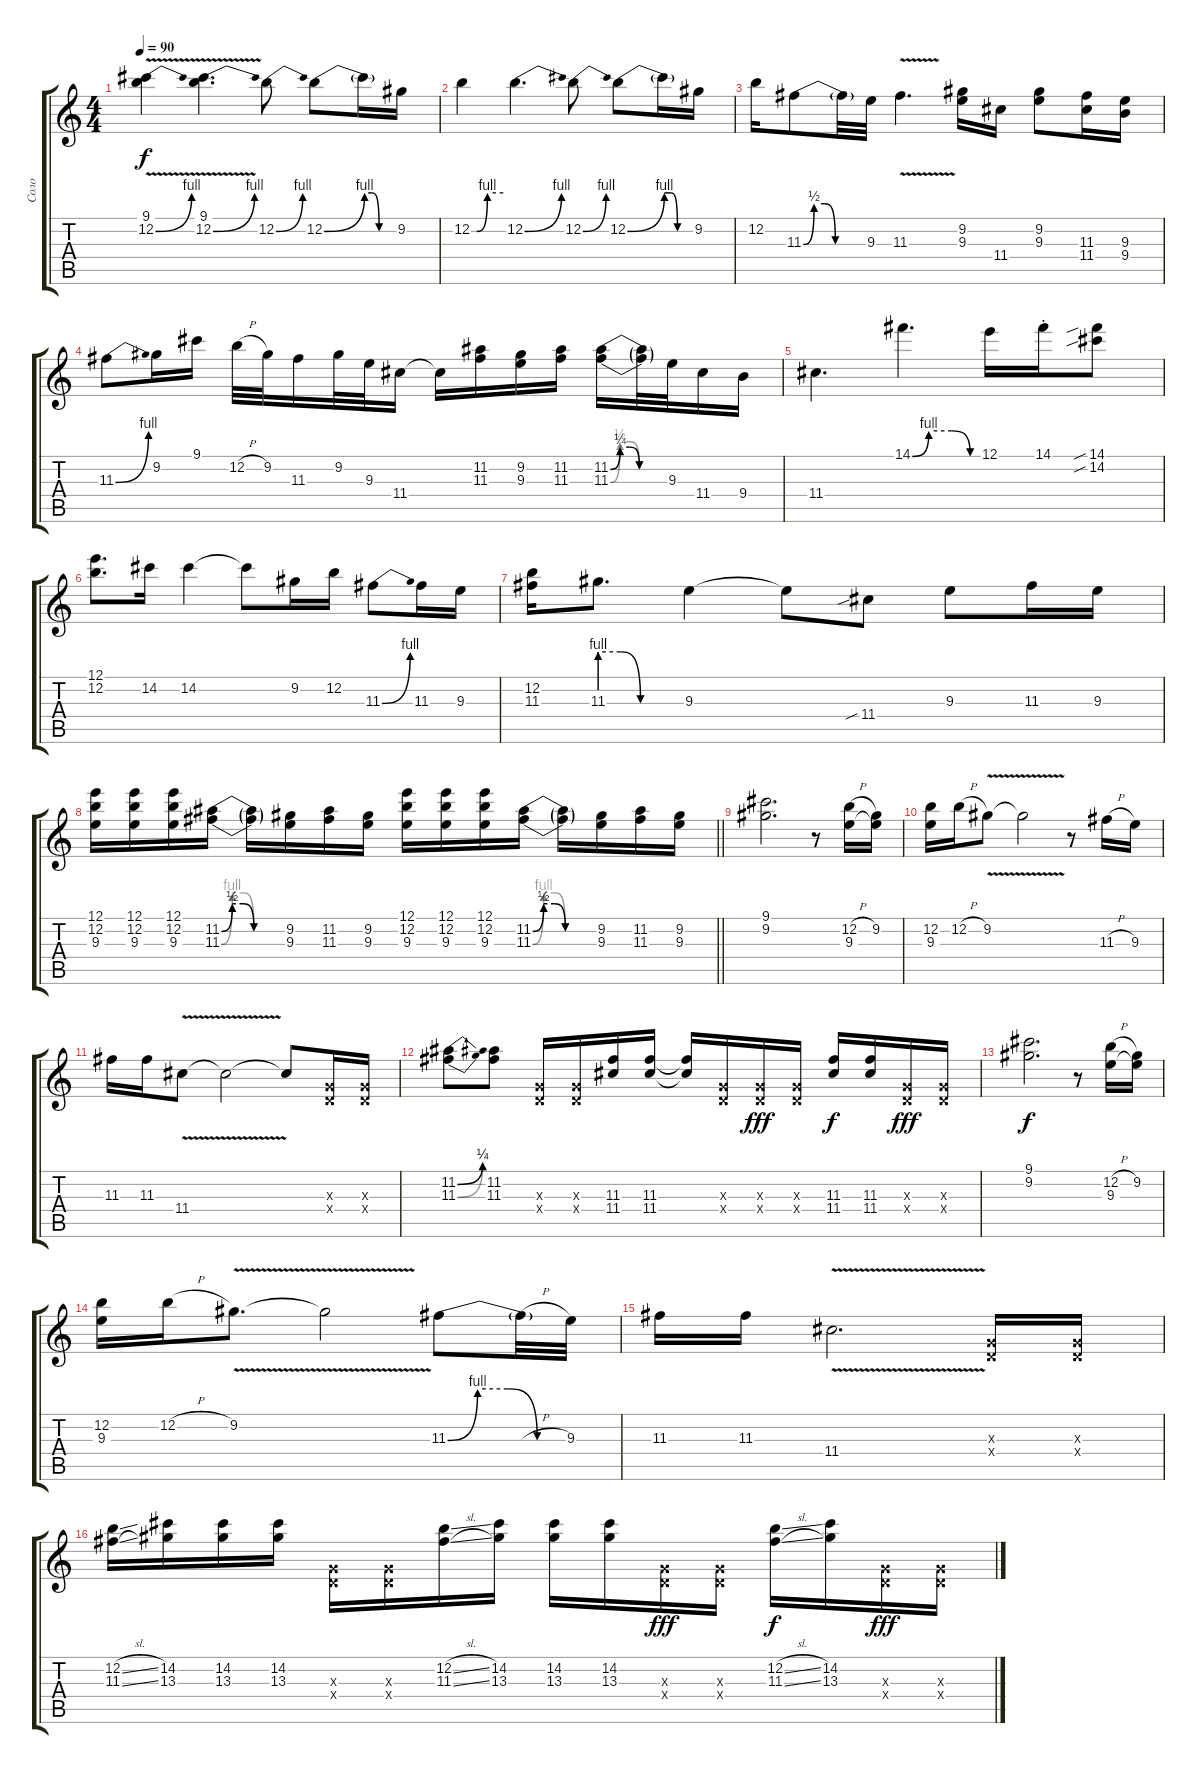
\track ("Соло" "Соло") {instrument electricguitarjazz}
\staff {score tabs}
\tuning (E4 B3 G3 D3 A2 E2) {hide}
\ts (4 4)
\tempo 90
\clef g2
\ks c
(9.1 12.2{be (bend 0 0 60 4) v}).4{dy f} (9.1 12.2{be (bend 0 0 60 4) v}).4{d} 12.2{be (bend 0 0 60 4)}.8 12.2{be (bend 0 0 60 4)}.8 12.2{be (custom 0 4 15 4 30 0 60 0) t}.16 9.2.16 |
12.2{be (custom 0 0 10 0 30 4 60 4)}.4 12.2{be (bend 0 0 60 4)}.4{d} 12.2{be (bend 0 0 60 4)}.8 12.2{be (bend 0 0 60 4)}.8 12.2{be (custom 0 4 15 4 30 0 60 0) t}.16 9.2.16 |
12.2.16 11.3{be (custom 0 0 10 2 20 2 30 0 60 0)}.8 11.3{t}.32 9.3.32 11.3{v}.4{d} (9.2 9.3).16 11.4.16 (9.2 9.3).8 (11.3 11.4).16 (9.3 9.4).16 |
11.3{be (bend 0 0 60 4)}.8 9.2.16 9.1.16 12.2{h}.32 9.2.32 11.3.16 9.2.32 9.3.32 11.4.16 11.4{t}.16 (11.2 11.3).16 (9.2 9.3).16 (11.2 11.3).16 (11.2{be (custom 0 0 10 1 20 1 30 0 60 0)} 11.3{be (custom 0 0 10 2 20 2 30 0 60 0)}).16 (11.2{t} 11.3{t}).32 9.3.32 11.4.16 9.4.16 |
11.4.4{d} 14.1{be (custom 0 0 15 4 36 4 53 0 60 0)}.4{d} 12.1.16 14.1{st}.16 (14.1{sib} 14.2{sib}).8 |
(12.1 12.2).8{d} 14.2.16 14.2.4 14.2{t}.8 9.2.16 12.2.16 11.3{be (bend 0 0 60 4)}.8 11.3.16 9.3.16 |
(12.2 11.3).16 11.3{be (custom 0 4 15 4 30 0 60 0)}.8{d} 9.3.4 9.3{t}.8 11.4{sib}.8 9.3.8 11.3.16 9.3.16 |
\barLineRight lightlight
(12.1 12.2 9.3).16 (12.1 12.2 9.3).16 (12.1 12.2 9.3).16 (11.2{be (custom 0 0 10 2 20 2 30 0 60 0)} 11.3{be (custom 0 0 10 4 20 4 30 0 60 0)}).16 (11.2{t} 11.3{t}).16 (9.2 9.3).16 (11.2 11.3).16 (9.2 9.3).16 (12.1 12.2 9.3).16 (12.1 12.2 9.3).16 (12.1 12.2 9.3).16 (11.2{be (custom 0 0 10 2 20 2 30 0 60 0)} 11.3{be (custom 0 0 10 4 20 4 30 0 60 0)}).16 (11.2{t} 11.3{t}).16 (9.2 9.3).16 (11.2 11.3).16 (9.2 9.3).16 |
(9.1 9.2).2{d} r.8 (12.2{h} 9.3).16 (9.2 9.3{t}).16 |
(12.2 9.3).16 12.2{h}.16 9.2{v}.8 9.2{t}.2 r.8 11.3{h}.16 9.3.16 |
11.3.16 11.3.16 11.4{v}.8 11.4{t}.2 11.4{t}.8 (0.3{x} 0.4{x}).16 (0.3{x} 0.4{x}).16 |
(11.2{be (bend 0 0 60 1)} 11.3{be (bend 0 0 60 2)}).8 (11.2 11.3).8 (0.3{x} 0.4{x}).16 (0.3{x} 0.4{x}).16 (11.3 11.4).16 (11.3 11.4).16 (11.3{t} 11.4{t}).16 (0.3{x} 0.4{x}).16 (0.3{x} 0.4{x}).16{dy fff} (0.3{x} 0.4{x}).16 (11.3 11.4).16{dy f} (11.3 11.4).16 (0.3{x} 0.4{x}).16{dy fff} (0.3{x} 0.4{x}).16 |
(9.1 9.2).2{d dy f} r.8 (12.2{h} 9.3).16 (9.2 9.3{t}).16 |
(12.2 9.3).16 12.2{h}.16 9.2{v}.8{d} 9.2{t}.2 11.3{be (custom 0 0 15 4 30 4 45 0 60 0)}.8 11.3{h t}.32 9.3.32 |
11.3.16 11.3.16 11.4{v}.2{d} (0.3{x} 0.4{x}).16 (0.3{x} 0.4{x}).16 |
(12.2{sl} 11.3{sl}).16 (14.2 13.3).16 (14.2 13.3).16 (14.2 13.3).16 (0.3{x} 0.4{x}).16 (0.3{x} 0.4{x}).16 (12.2{sl} 11.3{sl}).16 (14.2 13.3).16 (14.2 13.3).16 (14.2 13.3).16 (0.3{x} 0.4{x}).16{dy fff} (0.3{x} 0.4{x}).16 (12.2{sl} 11.3{sl}).16{dy f} (14.2 13.3).16 (0.3{x} 0.4{x}).16{dy fff} (0.3{x} 0.4{x}).16
